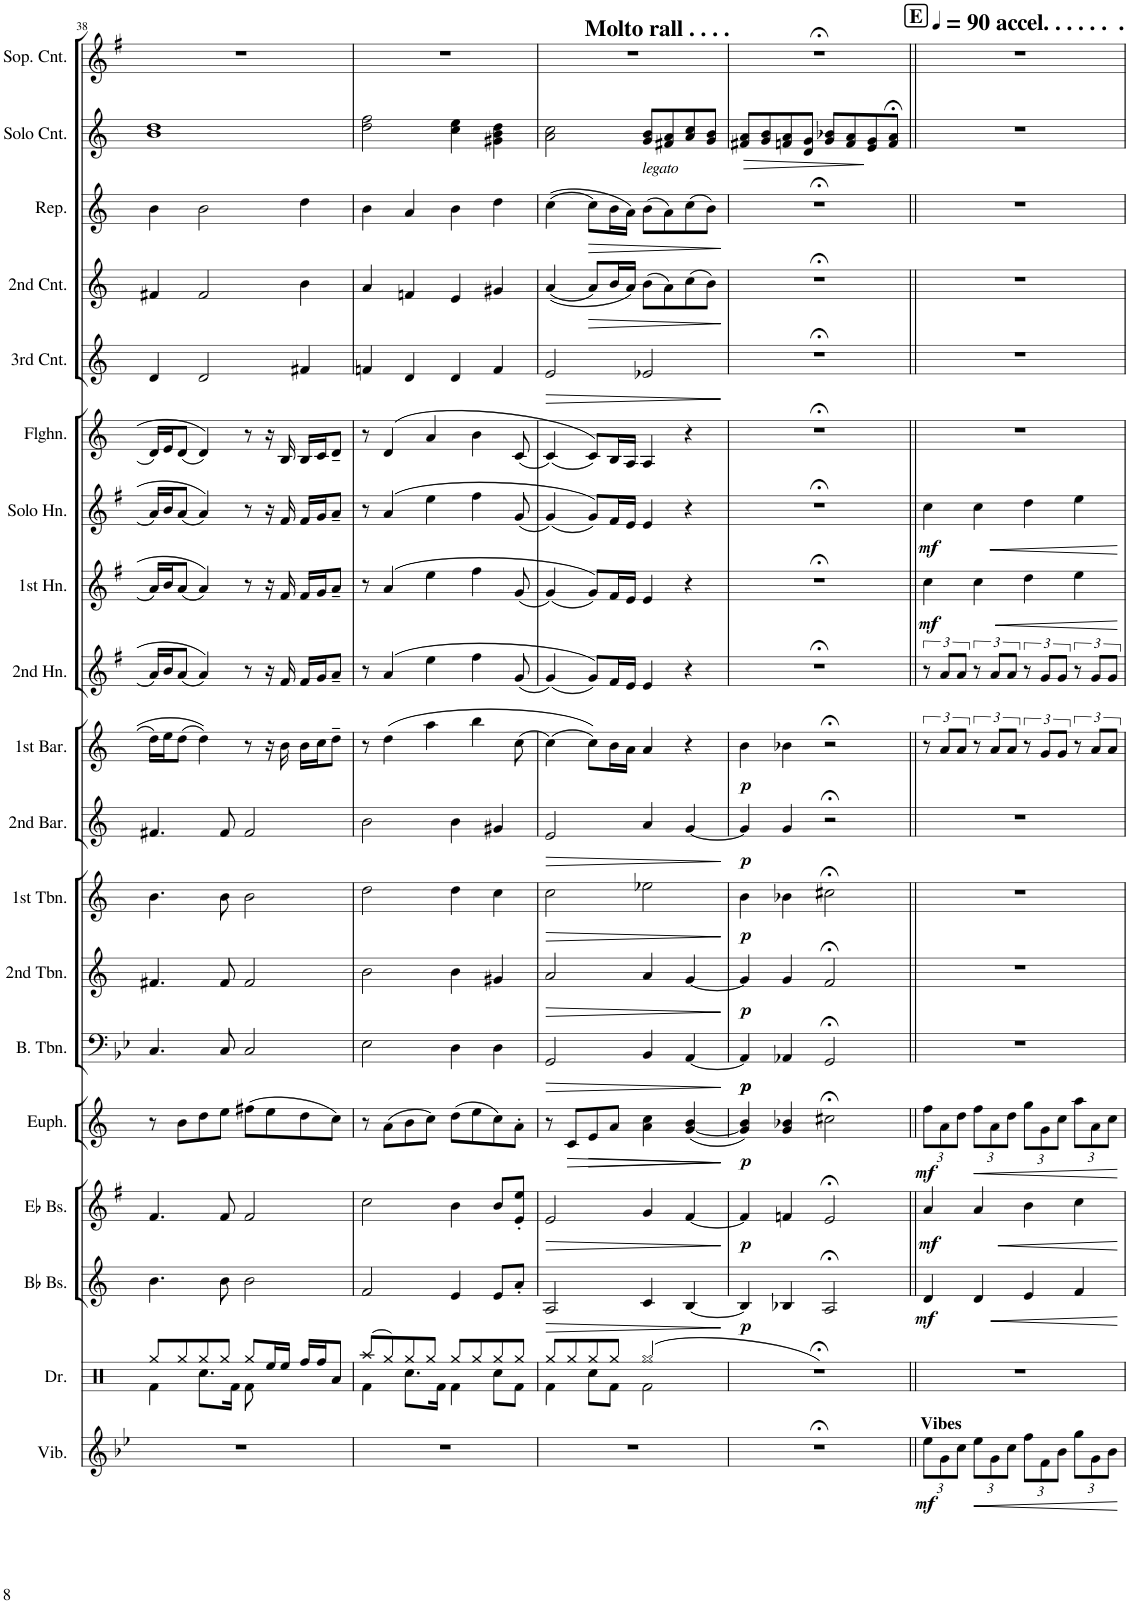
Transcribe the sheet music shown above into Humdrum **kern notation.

**kern	**dynam	**kern	**kern	**dynam	**kern	**dynam	**kern	**dynam	**kern	**dynam	**kern	**dynam	**kern	**dynam	**kern	**dynam	**kern	**dynam	**kern	**kern	**dynam	**kern	**dynam	**kern	**kern	**dynam	**kern	**dynam	**kern	**dynam	**kern	**dynam	**kern
*part19	*part19	*part18	*part17	*part17	*part16	*part16	*part15	*part15	*part14	*part14	*part13	*part13	*part12	*part12	*part11	*part11	*part10	*part10	*part9	*part8	*part8	*part7	*part7	*part6	*part5	*part5	*part4	*part4	*part3	*part3	*part2	*part2	*part1
*staff19	*staff19	*staff18	*staff17	*staff17	*staff16	*staff16	*staff15	*staff15	*staff14	*staff14	*staff13	*staff13	*staff12	*staff12	*staff11	*staff11	*staff10	*staff10	*staff9	*staff8	*staff8	*staff7	*staff7	*staff6	*staff5	*staff5	*staff4	*staff4	*staff3	*staff3	*staff2	*staff2	*staff1
*I"Percussion	*	*I"Drum Kit	*I"Bb Bass	*	*I"Eb Bass	*	*I"Euphonium	*	*I"Bass Trombone	*	*I"2nd Trombone	*	*I"1st Trombone	*	*I"2nd Baritone	*	*I"1st Baritone	*	*I"2nd Horn	*I"1st Horn	*	*I"Solo Horn	*	*I"Flugelhorn	*I"3rd Cornet	*	*I"2nd Cornet	*	*I"Repiano	*	*I"Solo Cornet	*	*I"Soprano Cornet
*I'Perc.	*	*I'Dr.	*I'Bb Bs.	*	*I'Eb Bs.	*	*I'Euph.	*	*I'B. Tbn.	*	*I'2nd Tbn.	*	*I'1st Tbn.	*	*I'2nd Bar.	*	*I'1st Bar.	*	*I'2nd Hn.	*I'1st Hn.	*	*I'Solo Hn.	*	*I'Flghn.	*I'3rd Cnt.	*	*I'2nd Cnt.	*	*I'Rep.	*	*I'Solo Cnt.	*	*I'Sop. Cnt.
!!LO:PB:g=z
*clefG2	*	*clefX	*clefG2	*	*clefG2	*	*clefG2	*	*clefF4	*	*clefG2	*	*clefG2	*	*clefG2	*	*clefG2	*	*clefG2	*clefG2	*	*clefG2	*	*clefG2	*clefG2	*	*clefG2	*	*clefG2	*	*clefG2	*	*clefG2
*	*	*	*Trd15c26	*	*Trd12c21	*	*Trd8c14	*	*	*	*Trd8c14	*	*Trd8c14	*	*Trd8c14	*	*Trd8c14	*	*Trd5c9	*Trd5c9	*	*Trd5c9	*	*Trd1c2	*Trd1c2	*	*Trd1c2	*	*Trd1c2	*	*Trd1c2	*	*Trd-2c-3
*k[b-e-]	*	*k[]	*k[]	*	*k[f#]	*	*k[]	*	*k[b-e-]	*	*k[]	*	*k[]	*	*k[]	*	*k[]	*	*k[f#]	*k[f#]	*	*k[f#]	*	*k[]	*k[]	*	*k[]	*	*k[]	*	*k[]	*	*k[f#]
*M4/4	*	*M4/4	*M4/4	*	*M4/4	*	*M4/4	*	*M4/4	*	*M4/4	*	*M4/4	*	*M4/4	*	*M4/4	*	*M4/4	*M4/4	*	*M4/4	*	*M4/4	*M4/4	*	*M4/4	*	*M4/4	*	*M4/4	*	*M4/4
*met(c)	*	*met(c)	*met(c)	*	*met(c)	*	*met(c)	*	*met(c)	*	*met(c)	*	*met(c)	*	*met(c)	*	*met(c)	*	*met(c)	*met(c)	*	*met(c)	*	*met(c)	*met(c)	*	*met(c)	*	*met(c)	*	*met(c)	*	*met(c)
=38	=38	=38	=38	=38	=38	=38	=38	=38	=38	=38	=38	=38	=38	=38	=38	=38	=38	=38	=38	=38	=38	=38	=38	=38	=38	=38	=38	=38	=38	=38	=38	=38	=38
*	*	*^	*	*	*	*	*	*	*	*	*	*	*	*	*	*	*	*	*	*	*	*	*	*	*	*	*	*	*	*	*	*	*
1r	.	8Rgg/L	4Rf\	4.b\	.	4.f#/	.	8r	.	4.C/	.	4.f#X/	.	4.b\	.	4.f#X/	.	16dd\LL	.	16a/LL	16a/LL	.	16a/LL	.	16d/LL	4d/	.	4f#X/	.	4b\	.	1b 1dd	.	1r
.	.	.	.	.	.	.	.	.	.	.	.	.	.	.	.	.	.	16ee\J	.	16b/J	16b/J	.	16b/J	.	16e/J	.	.	.	.	.	.	.	.	.
.	.	8Rgg/	.	.	.	.	.	8b\L	.	.	.	.	.	.	.	.	.	(8dd\J	.	(8a/J	(8a/J	.	(8a/J	.	(8d/J	.	.	.	.	.	.	.	.	.
.	.	8Rgg/	8.Rcc\L	.	.	.	.	8dd\	.	.	.	.	.	.	.	.	.	4dd\)	.	4a/)	4a/)	.	4a/)	.	4d/)	2d/	.	2f#/	.	2b\	.	.	.	.
.	.	8Rgg/J	.	8b\	.	8f#/	.	8ee\J	.	8C/	.	8f#/	.	8b\	.	8f#/	.	.	.	.	.	.	.	.	.	.	.	.	.	.	.	.	.	.
.	.	.	16Rf\Jk	.	.	.	.	.	.	.	.	.	.	.	.	.	.	.	.	.	.	.	.	.	.	.	.	.	.	.	.	.	.	.
.	.	8Rgg/L	8Rf\	2b\	.	2f#/	.	(8ff#X\L	.	2C/	.	2f#/	.	2b\	.	2f#/	.	8r	.	8r	8r	.	8r	.	8r	.	.	.	.	.	.	.	.	.
.	.	16Ree/L	4.ryy	.	.	.	.	8ee\	.	.	.	.	.	.	.	.	.	16r	.	16r	16r	.	16r	.	16r	.	.	.	.	.	.	.	.	.
.	.	16Ree/JJ	.	.	.	.	.	.	.	.	.	.	.	.	.	.	.	16b\	.	16f#/	16f#/	.	16f#/	.	16B/	.	.	.	.	.	.	.	.	.
.	.	16Rff/LL	.	.	.	.	.	8dd\	.	.	.	.	.	.	.	.	.	16b\LL	.	16f#/LL	16f#/LL	.	16f#/LL	.	16B/LL	4f#X/	.	4b\	.	4dd\	.	.	.	.
.	.	16Rff/J	.	.	.	.	.	.	.	.	.	.	.	.	.	.	.	16cc\J	.	16g/J	16g/J	.	16g/J	.	16c/J	.	.	.	.	.	.	.	.	.
.	.	8Ra/J	.	.	.	.	.	8cc\J)	.	.	.	.	.	.	.	.	.	8dd~\J	.	8a~/J	8a~/J	.	8a~/J	.	8d~/J	.	.	.	.	.	.	.	.	.
=39	=39	=39	=39	=39	=39	=39	=39	=39	=39	=39	=39	=39	=39	=39	=39	=39	=39	=39	=39	=39	=39	=39	=39	=39	=39	=39	=39	=39	=39	=39	=39	=39	=39	=39
1r	.	(8Raa/L	4Rf\	2f/	.	2cc\	.	8r	.	2E-\	.	2b\	.	2dd\	.	2b\	.	8r	.	8r	8r	.	8r	.	8r	4fn/	.	4a/	.	4b\	.	2dd\ 2ff\	.	1r
.	.	8Rgg/)	.	.	.	.	.	(8a\L	.	.	.	.	.	.	.	.	.	(4dd\	.	(4a/	(4a/	.	(4a/	.	(4d/	.	.	.	.	.	.	.	.	.
.	.	8Rgg/	8.Rcc\L	.	.	.	.	8b\	.	.	.	.	.	.	.	.	.	.	.	.	.	.	.	.	.	4d/	.	4fn/	.	4a/	.	.	.	.
.	.	8Rgg/J	.	.	.	.	.	8cc\J)	.	.	.	.	.	.	.	.	.	4aa\	.	4ee\	4ee\	.	4ee\	.	4a/	.	.	.	.	.	.	.	.	.
.	.	.	16Rf\Jk	.	.	.	.	.	.	.	.	.	.	.	.	.	.	.	.	.	.	.	.	.	.	.	.	.	.	.	.	.	.	.
.	.	8Rgg/L	4Rf\	4e/	.	4b\	.	(8dd\L	.	4D\	.	4b\	.	4dd\	.	4b\	.	.	.	.	.	.	.	.	.	4d/	.	4e/	.	4b\	.	4cc\ 4ee\	.	.
.	.	8Rgg/	.	.	.	.	.	8ee\	.	.	.	.	.	.	.	.	.	4bb\	.	4ff#\	4ff#\	.	4ff#\	.	4b\	.	.	.	.	.	.	.	.	.
.	.	8Rgg/	8Rcc\L	8e/L	.	8b/L	.	8cc\)	.	4D\	.	4g#X/	.	4cc\	.	4g#X/	.	.	.	.	.	.	.	.	.	4f/	.	4g#X/	.	4dd\	.	4g#X\ 4b\ 4dd\	.	.
.	.	8Rgg/J	8Rf\J	8a'/J	.	8e/' 8ee/'J	.	8a'\J	.	.	.	.	.	.	.	.	.	(8cc\	.	(8g/	(8g/	.	(8g/	.	(8c/	.	.	.	.	.	.	.	.	.
=40	=40	=40	=40	=40	=40	=40	=40	=40	=40	=40	=40	=40	=40	=40	=40	=40	=40	=40	=40	=40	=40	=40	=40	=40	=40	=40	=40	=40	=40	=40	=40	=40	=40	=40
!	!	!	!	!	!	!	!	!	!	!	!	!	!	!	!	!	!	!	!	!	!	!	!	!	!	!	!	!	!	!	!	!	!	!LO:TX:a:B:t=Molto rall . . . .
!	!	!	!	!	!LO:HP:b	!	!LO:HP:b	!	!	!	!LO:HP:b	!	!LO:HP:b	!	!LO:HP:b	!	!LO:HP:b	!	!	!	!	!	!	!	!	!	!LO:HP:b	!	!	!	!	!	!	!
1r	.	8Rgg/L	4Rf\	2A/	>	2e/	>	8r	.	2GG/	>	2a/	>	2cc\	>	2e/	>	(4cc\)	.	(4g/)	(4g/)	.	(4g/)	.	(4c/)	2e/	>	((4a/	.	((4cc\	.	2a\ 2cc\	.	1r
!	!	!	!	!	!	!	!	!	!LO:HP:b	!	!	!	!	!	!	!	!	!	!	!	!	!	!	!	!	!	!	!	!	!	!	!	!	!
.	.	8Rgg/	.	.	.	.	.	8c/L	>	.	.	.	.	.	.	.	.	.	.	.	.	.	.	.	.	.	.	.	.	.	.	.	.	.
!	!	!	!	!	!	!	!	!	!LO:HP:b	!	!	!	!	!	!	!	!	!	!	!	!	!	!	!	!	!	!	!	!LO:HP:b	!	!LO:HP:b	!	!	!
.	.	8Rgg/	8Rcc\L	.	.	.	.	8e/	>	.	.	.	.	.	.	.	.	8cc\L))	.	8g/L))	8g/L))	.	8g/L))	.	8c/L))	.	.	8a/L)	>	8cc\L)	>	.	.	.
.	.	8Rgg/J	8Rf\J	.	.	.	.	8a/J	.	.	.	.	.	.	.	.	.	16b\L	.	16f#/L	16f#/L	.	16f#/L	.	16B/L	.	.	16b/L	.	16b\L	.	.	.	.
.	.	.	.	.	.	.	.	.	.	.	.	.	.	.	.	.	.	16a\JJ	.	16e/JJ	16e/JJ	.	16e/JJ	.	16A/JJ	.	.	16a/JJ)	.	16a\JJ)	.	.	.	.
!	!	!	!	!	!	!	!	!	!	!	!	!	!	!	!	!	!	!	!	!	!	!	!	!	!	!	!	!	!	!	!	!LO:TX:b:i:t=legato	!	!
.	.	(2Rgg/	2Rf\	4c/	.	4g/	.	4a\ 4cc\	.	4BB-/	.	4a/	.	2ee-X\	.	4a/	.	4a/	.	4e/	4e/	.	4e/	.	4A/	2e-X/	.	(8b\L	.	(8b\L	.	8g/ 8b/L	.	.
.	.	.	.	.	.	.	.	.	.	.	.	.	.	.	.	.	.	.	.	.	.	.	.	.	.	.	.	8a\)	.	8a\)	.	8f#X/ 8a/	.	.
.	.	.	.	[4B/	.	[4f#/	.	([4g/ 4b/	.	[4AA/	.	[4g/	.	.	.	[4g/	.	4r	.	4r	4r	.	4r	.	4r	.	.	(8cc\	.	(8cc\	.	8a/ 8cc/	.	.
.	.	.	.	.	.	.	.	.	.	.	.	.	.	.	.	.	.	.	.	.	.	.	.	.	.	.	.	8b\J)	.	8b\J)	.	8g/ 8b/J	.	.
*	*	*v	*v	*	*	*	*	*	*	*	*	*	*	*	*	*	*	*	*	*	*	*	*	*	*	*	*	*	*	*	*	*	*	*
.	.	.	.	]	.	]	.	] ]	.	]	.	]	.	]	.	]	.	.	.	.	.	.	.	.	.	]	.	]	.	]	.	.	.
=41	=41	=41	=41	=41	=41	=41	=41	=41	=41	=41	=41	=41	=41	=41	=41	=41	=41	=41	=41	=41	=41	=41	=41	=41	=41	=41	=41	=41	=41	=41	=41	=41	=41
!	!	!	!	!LO:DY:b	!	!LO:DY:b	!	!LO:DY:b	!	!LO:DY:b	!	!	!	!	!	!	!	!	!	!	!	!	!	!	!	!	!	!	!	!	!	!LO:HP:b	!
!	!	!	!	!	!	!	!	!	!	!LO:DY:n=1:b	!	!LO:DY:b	!	!LO:DY:b	!	!LO:DY:b	!	!LO:DY:b	!	!	!	!	!	!	!	!	!	!	!	!	!	!	!
1r;<	.	1r;<)	4B/]	p	4f#/]	p	4g/] 4b/)	p	4AA/]	p p	4g/]	p	4b\	p	4g/]	p	4b\	p	1r;<	1r;<	.	1r;<	.	1r;<	1r;<	.	1r;<	.	1r;<	.	8f#X/ 8a/L	>	1r;<
.	.	.	.	.	.	.	.	.	.	.	.	.	.	.	.	.	.	.	.	.	.	.	.	.	.	.	.	.	.	.	8g/ 8b/	.	.
.	.	.	4B-X/	.	4fn/	.	4g/ 4b-X/	.	4AA-X/	.	4g/	.	4b-X\	.	4g/	.	4b-X\	.	.	.	.	.	.	.	.	.	.	.	.	.	8fn/ 8a/	.	.
.	.	.	.	.	.	.	.	.	.	.	.	.	.	.	.	.	.	.	.	.	.	.	.	.	.	.	.	.	.	.	8d/ 8g/J	.	.
.	.	.	2A;</	.	2e;</	.	2cc#X;<\	.	2GG;</	.	2f;</	.	2cc#X;<\	.	2r;<	.	2r;<	.	.	.	.	.	.	.	.	.	.	.	.	.	8g/ 8b-X/L	.	.
.	.	.	.	.	.	.	.	.	.	.	.	.	.	.	.	.	.	.	.	.	.	.	.	.	.	.	.	.	.	.	8f/ 8a/	.	.
.	.	.	.	.	.	.	.	.	.	.	.	.	.	.	.	.	.	.	.	.	.	.	.	.	.	.	.	.	.	.	8e/ 8g/	.	.
.	.	.	.	.	.	.	.	.	.	.	.	.	.	.	.	.	.	.	.	.	.	.	.	.	.	.	.	.	.	.	8f/;< 8a/;<J	.	.
.	.	.	.	.	.	.	.	.	.	.	.	.	.	.	.	.	.	.	.	.	.	.	.	.	.	.	.	.	.	.	.	]	.
=42||	=42||	=42||	=42||	=42||	=42||	=42||	=42||	=42||	=42||	=42||	=42||	=42||	=42||	=42||	=42||	=42||	=42||	=42||	=42||	=42||	=42||	=42||	=42||	=42||	=42||	=42||	=42||	=42||	=42||	=42||	=42||	=42||	=42||
!!LO:REH:place=s1:a:B:cj:fs=14:t=E
*Xbrackettup	*	*	*	*	*	*	*	*	*	*	*	*	*	*	*	*	*	*	*	*	*	*	*	*	*	*	*	*	*	*	*	*	*
!	!	!	!	!LO:HP:b	!	!LO:HP:b	!	!	!	!	!	!	!	!	!	!	!	!	!	!	!	!	!	!	!	!	!	!	!	!	!	!	!
*	*	*	*	*	*	*	*Xbrackettup	*	*	*	*	*	*	*	*	*	*	*	*	*	*	*	*	*	*	*	*	*	*	*	*	*	*
*	*	*	*	*	*	*	*	*	*	*	*	*	*	*	*	*	*	*	*	*	*	*	*	*	*	*	*	*	*	*	*	*	*MM90
!	!	!	!	!	!	!	!	!	!	!	!	!	!	!	!	!	!	!	!	!	!	!	!	!	!	!	!	!	!	!	!	!	!LO:TX:a:B:t=accel. . . . . .  .
!LO:TX:a:B:t=Vibes	!	!	!	!	!	!	!	!	!	!	!	!	!	!	!	!	!	!	!	!	!	!	!	!	!	!	!	!	!	!	!	!	!
!	!LO:DY:b	!	!	!LO:DY:n=1:b	!	!LO:DY:n=1:b	!	!LO:DY:b	!	!	!	!	!	!	!	!	!	!	!	!	!LO:HP:b	!	!LO:HP:b	!	!	!	!	!	!	!	!	!	!
!	!	!	!	!	!	!	!	!	!	!	!	!	!	!	!	!	!	!	!	!	!LO:DY:n=1:b	!	!LO:DY:n=1:b	!	!	!	!	!	!	!	!	!	!
12ee-\L	mf	1r	4d/	< mf	4a/	< mf	12ff\L	mf	1r	.	1r	.	1r	.	1r	.	12r	.	12r	4cc\	< mf	4cc\	< mf	1r	1r	.	1r	.	1r	.	1r	.	1r
12g\	.	.	.	.	.	.	12a\	.	.	.	.	.	.	.	.	.	12a/L	.	12a/L	.	.	.	.	.	.	.	.	.	.	.	.	.	.
12cc\J	.	.	.	.	.	.	12dd\J	.	.	.	.	.	.	.	.	.	12a/J	.	12a/J	.	.	.	.	.	.	.	.	.	.	.	.	.	.
!	!LO:HP:b	!	!	!	!	!	!	!LO:HP:b	!	!	!	!	!	!	!	!	!	!	!	!	!	!	!	!	!	!	!	!	!	!	!	!	!
12ee-\L	<	.	4d/	.	4a/	.	12ff\L	<	.	.	.	.	.	.	.	.	12r	.	12r	4cc\	.	4cc\	.	.	.	.	.	.	.	.	.	.	.
12g\	.	.	.	.	.	.	12a\	.	.	.	.	.	.	.	.	.	12a/L	.	12a/L	.	.	.	.	.	.	.	.	.	.	.	.	.	.
12cc\J	.	.	.	.	.	.	12dd\J	.	.	.	.	.	.	.	.	.	12a/J	.	12a/J	.	.	.	.	.	.	.	.	.	.	.	.	.	.
12ff\L	.	.	4e/	.	4b\	.	12gg\L	.	.	.	.	.	.	.	.	.	12r	.	12r	4dd\	.	4dd\	.	.	.	.	.	.	.	.	.	.	.
12f\	.	.	.	.	.	.	12g\	.	.	.	.	.	.	.	.	.	12g/L	.	12g/L	.	.	.	.	.	.	.	.	.	.	.	.	.	.
12b-\J	.	.	.	.	.	.	12cc\J	.	.	.	.	.	.	.	.	.	12g/J	.	12g/J	.	.	.	.	.	.	.	.	.	.	.	.	.	.
12gg\L	.	.	4f/	.	4cc\	.	12aa\L	.	.	.	.	.	.	.	.	.	12r	.	12r	4ee\	.	4ee\	.	.	.	.	.	.	.	.	.	.	.
12g\	.	.	.	.	.	.	12a\	.	.	.	.	.	.	.	.	.	12a/L	.	12g/L	.	.	.	.	.	.	.	.	.	.	.	.	.	.
12b-\J	.	.	.	.	.	.	12cc\J	.	.	.	.	.	.	.	.	.	12a/J	.	12g/J	.	.	.	.	.	.	.	.	.	.	.	.	.	.
.	[	.	.	[	.	[	.	[	.	.	.	.	.	.	.	.	.	.	.	.	[	.	[	.	.	.	.	.	.	.	.	.	.
=	=	=	=	=	=	=	=	=	=	=	=	=	=	=	=	=	=	=	=	=	=	=	=	=	=	=	=	=	=	=	=	=	=
*-	*-	*-	*-	*-	*-	*-	*-	*-	*-	*-	*-	*-	*-	*-	*-	*-	*-	*-	*-	*-	*-	*-	*-	*-	*-	*-	*-	*-	*-	*-	*-	*-	*-
